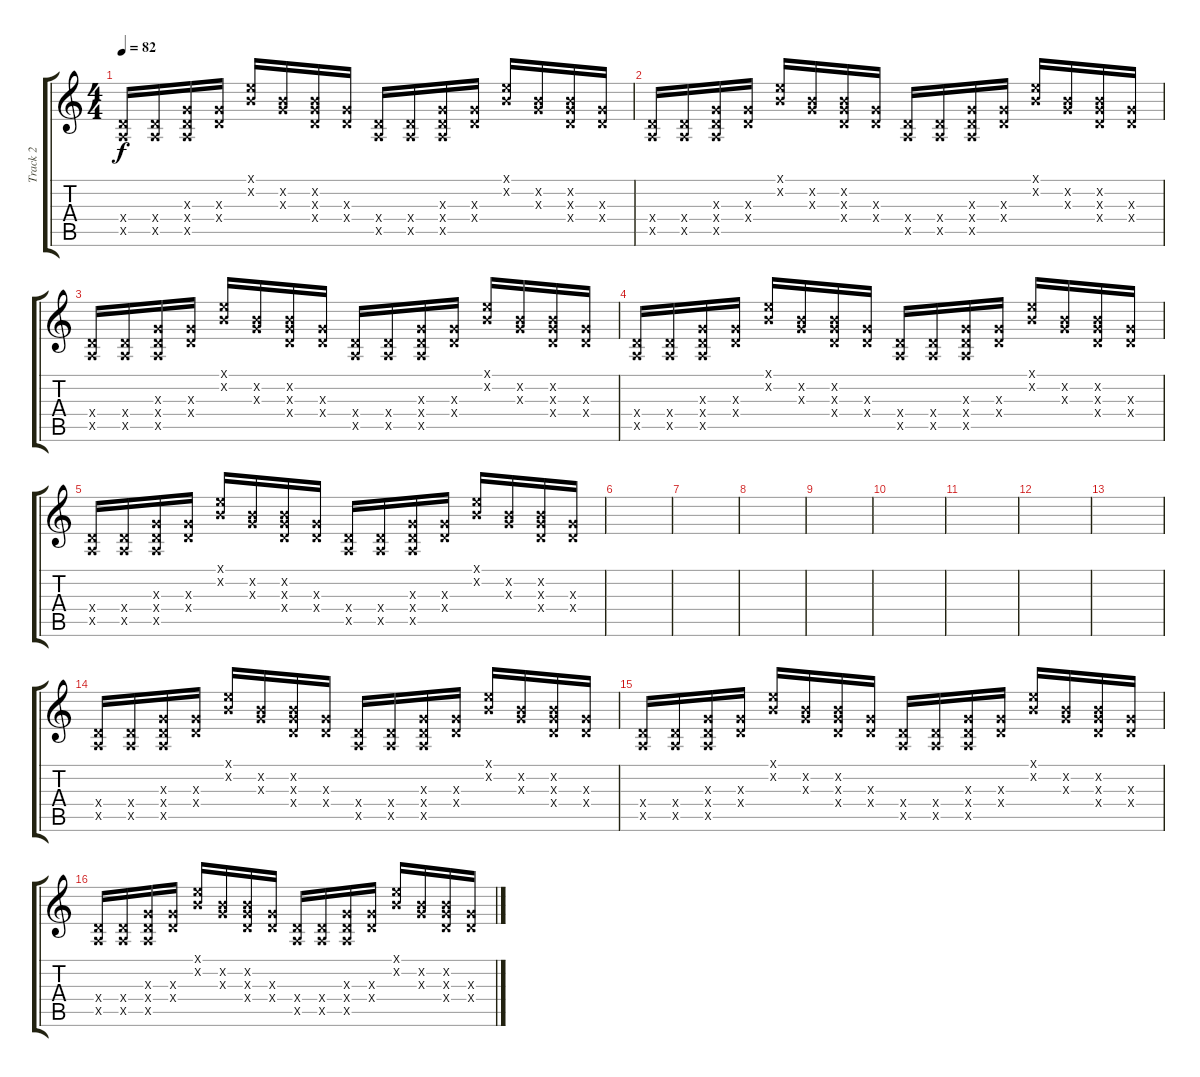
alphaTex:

\track ("Track 2" "Track 2") {instrument distortionguitar}
\staff {score tabs}
\tuning (E4 B3 G3 D3 A2 D2) {hide}
\ts (4 4)
\tempo 82
\clef g2
\ks c
(0.4{x} 0.5{x}).16{dy f} (0.4{x} 0.5{x}).16 (0.3{x} 0.4{x} 0.5{x}).16 (0.3{x} 0.4{x}).16 (0.1{x} 0.2{x}).16 (0.2{x} 0.3{x}).16 (0.2{x} 0.3{x} 0.4{x}).16 (0.3{x} 0.4{x}).16 (0.4{x} 0.5{x}).16 (0.4{x} 0.5{x}).16 (0.3{x} 0.4{x} 0.5{x}).16 (0.3{x} 0.4{x}).16 (0.1{x} 0.2{x}).16 (0.2{x} 0.3{x}).16 (0.2{x} 0.3{x} 0.4{x}).16 (0.3{x} 0.4{x}).16 |
(0.4{x} 0.5{x}).16 (0.4{x} 0.5{x}).16 (0.3{x} 0.4{x} 0.5{x}).16 (0.3{x} 0.4{x}).16 (0.1{x} 0.2{x}).16 (0.2{x} 0.3{x}).16 (0.2{x} 0.3{x} 0.4{x}).16 (0.3{x} 0.4{x}).16 (0.4{x} 0.5{x}).16 (0.4{x} 0.5{x}).16 (0.3{x} 0.4{x} 0.5{x}).16 (0.3{x} 0.4{x}).16 (0.1{x} 0.2{x}).16 (0.2{x} 0.3{x}).16 (0.2{x} 0.3{x} 0.4{x}).16 (0.3{x} 0.4{x}).16 |
(0.4{x} 0.5{x}).16 (0.4{x} 0.5{x}).16 (0.3{x} 0.4{x} 0.5{x}).16 (0.3{x} 0.4{x}).16 (0.1{x} 0.2{x}).16 (0.2{x} 0.3{x}).16 (0.2{x} 0.3{x} 0.4{x}).16 (0.3{x} 0.4{x}).16 (0.4{x} 0.5{x}).16 (0.4{x} 0.5{x}).16 (0.3{x} 0.4{x} 0.5{x}).16 (0.3{x} 0.4{x}).16 (0.1{x} 0.2{x}).16 (0.2{x} 0.3{x}).16 (0.2{x} 0.3{x} 0.4{x}).16 (0.3{x} 0.4{x}).16 |
(0.4{x} 0.5{x}).16 (0.4{x} 0.5{x}).16 (0.3{x} 0.4{x} 0.5{x}).16 (0.3{x} 0.4{x}).16 (0.1{x} 0.2{x}).16 (0.2{x} 0.3{x}).16 (0.2{x} 0.3{x} 0.4{x}).16 (0.3{x} 0.4{x}).16 (0.4{x} 0.5{x}).16 (0.4{x} 0.5{x}).16 (0.3{x} 0.4{x} 0.5{x}).16 (0.3{x} 0.4{x}).16 (0.1{x} 0.2{x}).16 (0.2{x} 0.3{x}).16 (0.2{x} 0.3{x} 0.4{x}).16 (0.3{x} 0.4{x}).16 |
(0.4{x} 0.5{x}).16 (0.4{x} 0.5{x}).16 (0.3{x} 0.4{x} 0.5{x}).16 (0.3{x} 0.4{x}).16 (0.1{x} 0.2{x}).16 (0.2{x} 0.3{x}).16 (0.2{x} 0.3{x} 0.4{x}).16 (0.3{x} 0.4{x}).16 (0.4{x} 0.5{x}).16 (0.4{x} 0.5{x}).16 (0.3{x} 0.4{x} 0.5{x}).16 (0.3{x} 0.4{x}).16 (0.1{x} 0.2{x}).16 (0.2{x} 0.3{x}).16 (0.2{x} 0.3{x} 0.4{x}).16 (0.3{x} 0.4{x}).16 |
|
|
|
|
|
|
|
|
(0.4{x} 0.5{x}).16 (0.4{x} 0.5{x}).16 (0.3{x} 0.4{x} 0.5{x}).16 (0.3{x} 0.4{x}).16 (0.1{x} 0.2{x}).16 (0.2{x} 0.3{x}).16 (0.2{x} 0.3{x} 0.4{x}).16 (0.3{x} 0.4{x}).16 (0.4{x} 0.5{x}).16 (0.4{x} 0.5{x}).16 (0.3{x} 0.4{x} 0.5{x}).16 (0.3{x} 0.4{x}).16 (0.1{x} 0.2{x}).16 (0.2{x} 0.3{x}).16 (0.2{x} 0.3{x} 0.4{x}).16 (0.3{x} 0.4{x}).16 |
(0.4{x} 0.5{x}).16 (0.4{x} 0.5{x}).16 (0.3{x} 0.4{x} 0.5{x}).16 (0.3{x} 0.4{x}).16 (0.1{x} 0.2{x}).16 (0.2{x} 0.3{x}).16 (0.2{x} 0.3{x} 0.4{x}).16 (0.3{x} 0.4{x}).16 (0.4{x} 0.5{x}).16 (0.4{x} 0.5{x}).16 (0.3{x} 0.4{x} 0.5{x}).16 (0.3{x} 0.4{x}).16 (0.1{x} 0.2{x}).16 (0.2{x} 0.3{x}).16 (0.2{x} 0.3{x} 0.4{x}).16 (0.3{x} 0.4{x}).16 |
(0.4{x} 0.5{x}).16 (0.4{x} 0.5{x}).16 (0.3{x} 0.4{x} 0.5{x}).16 (0.3{x} 0.4{x}).16 (0.1{x} 0.2{x}).16 (0.2{x} 0.3{x}).16 (0.2{x} 0.3{x} 0.4{x}).16 (0.3{x} 0.4{x}).16 (0.4{x} 0.5{x}).16 (0.4{x} 0.5{x}).16 (0.3{x} 0.4{x} 0.5{x}).16 (0.3{x} 0.4{x}).16 (0.1{x} 0.2{x}).16 (0.2{x} 0.3{x}).16 (0.2{x} 0.3{x} 0.4{x}).16 (0.3{x} 0.4{x}).16
